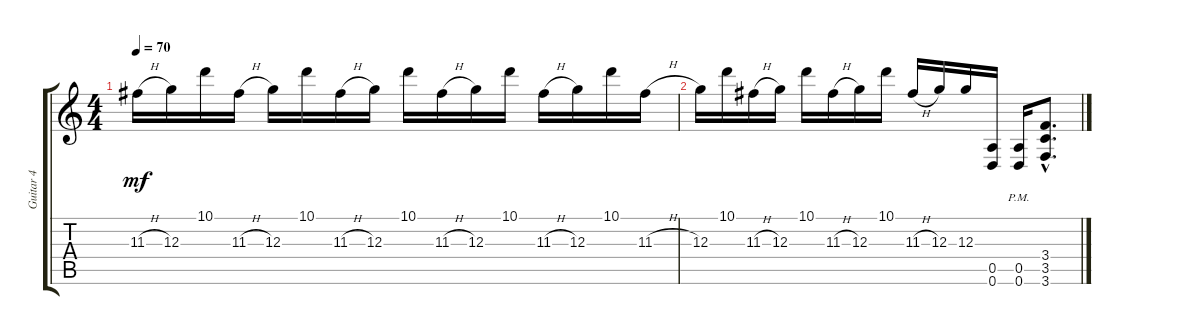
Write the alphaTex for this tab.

\track ("Guitar 4" "Guitar 4") {instrument distortionguitar}
\staff {score tabs}
\tuning (E4 B3 G3 D3 A2 D2) {hide}
\ts (4 4)
\tempo 70
\clef g2
\ks c
11.3{h}.16{dy mf volume 0} 12.3.16 10.1.16 11.3{h}.16 12.3.16 10.1.16 11.3{h}.16 12.3.16 10.1.16 11.3{h}.16 12.3.16 10.1.16 11.3{h}.16 12.3.16 10.1.16 11.3{h}.16 |
12.3.16 10.1.16 11.3{h}.16 12.3.16 10.1.16 11.3{h}.16 12.3.16 10.1.16 11.3{h}.16 12.3.16 12.3.16 (0.5 0.6).16 (0.5{pm} 0.6{pm}).16 (3.4{hac} 3.5{hac} 3.6{hac}).8{d}
